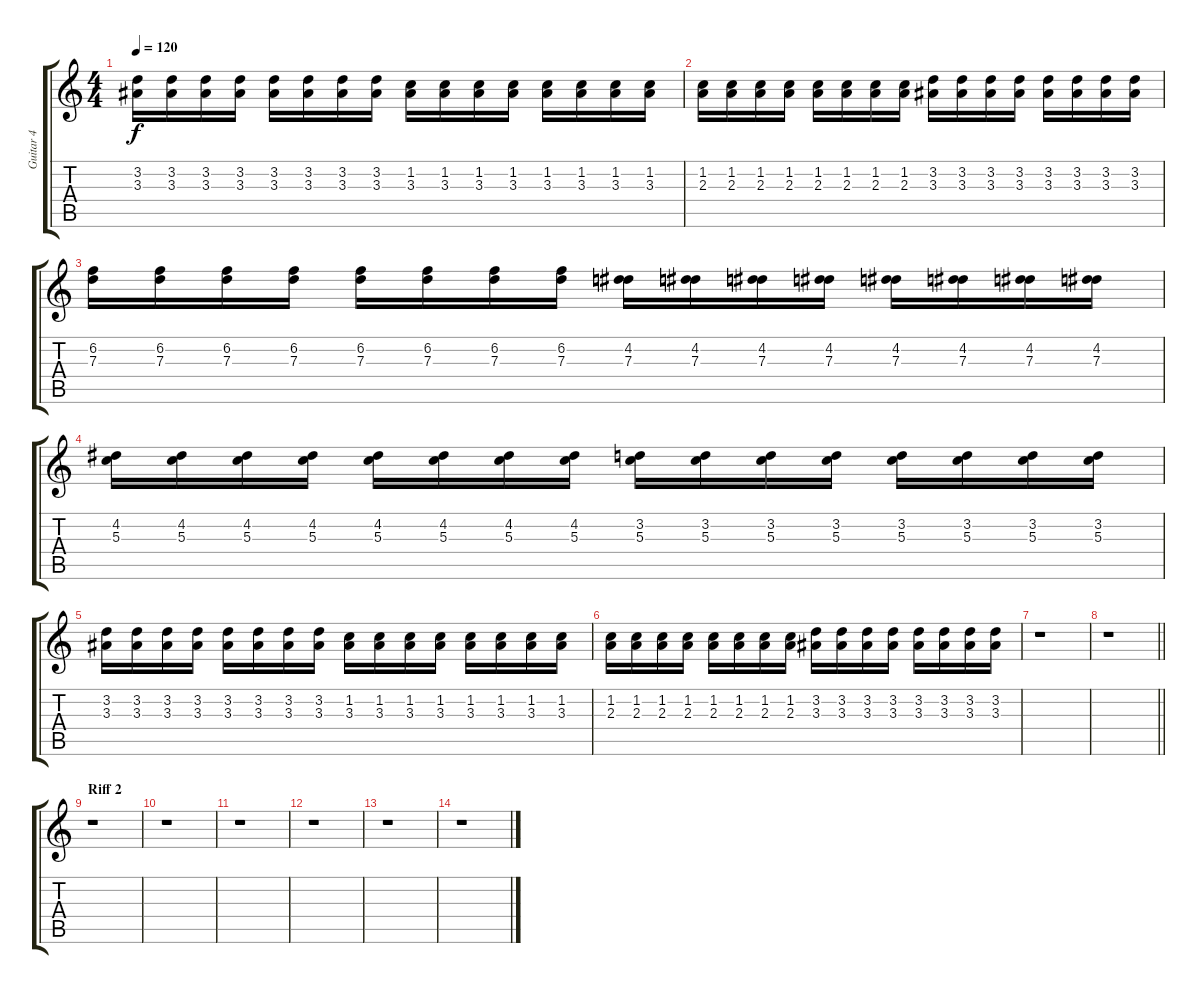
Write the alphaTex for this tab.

\track ("Guitar 4" "Guitar 4") {instrument acousticguitarsteel}
\staff {score tabs}
\tuning (E4 B3 G3 D3 A2 E2) {hide}
\ts (4 4)
\tempo 120
\clef g2
\ks c
(3.2 3.3).16{dy f} (3.2 3.3).16 (3.2 3.3).16 (3.2 3.3).16 (3.2 3.3).16 (3.2 3.3).16 (3.2 3.3).16 (3.2 3.3).16 (1.2 3.3).16 (1.2 3.3).16 (1.2 3.3).16 (1.2 3.3).16 (1.2 3.3).16 (1.2 3.3).16 (1.2 3.3).16 (1.2 3.3).16 |
(1.2 2.3).16 (1.2 2.3).16 (1.2 2.3).16 (1.2 2.3).16 (1.2 2.3).16 (1.2 2.3).16 (1.2 2.3).16 (1.2 2.3).16 (3.2 3.3).16 (3.2 3.3).16 (3.2 3.3).16 (3.2 3.3).16 (3.2 3.3).16 (3.2 3.3).16 (3.2 3.3).16 (3.2 3.3).16 |
(6.2 7.3).16 (6.2 7.3).16 (6.2 7.3).16 (6.2 7.3).16 (6.2 7.3).16 (6.2 7.3).16 (6.2 7.3).16 (6.2 7.3).16 (4.2 7.3).16 (4.2 7.3).16 (4.2 7.3).16 (4.2 7.3).16 (4.2 7.3).16 (4.2 7.3).16 (4.2 7.3).16 (4.2 7.3).16 |
(4.2 5.3).16 (4.2 5.3).16 (4.2 5.3).16 (4.2 5.3).16 (4.2 5.3).16 (4.2 5.3).16 (4.2 5.3).16 (4.2 5.3).16 (3.2 5.3).16 (3.2 5.3).16 (3.2 5.3).16 (3.2 5.3).16 (3.2 5.3).16 (3.2 5.3).16 (3.2 5.3).16 (3.2 5.3).16 |
(3.2 3.3).16 (3.2 3.3).16 (3.2 3.3).16 (3.2 3.3).16 (3.2 3.3).16 (3.2 3.3).16 (3.2 3.3).16 (3.2 3.3).16 (1.2 3.3).16 (1.2 3.3).16 (1.2 3.3).16 (1.2 3.3).16 (1.2 3.3).16 (1.2 3.3).16 (1.2 3.3).16 (1.2 3.3).16 |
(1.2 2.3).16 (1.2 2.3).16 (1.2 2.3).16 (1.2 2.3).16 (1.2 2.3).16 (1.2 2.3).16 (1.2 2.3).16 (1.2 2.3).16 (3.2 3.3).16 (3.2 3.3).16 (3.2 3.3).16 (3.2 3.3).16 (3.2 3.3).16 (3.2 3.3).16 (3.2 3.3).16 (3.2 3.3).16 |
r.1 |
\barLineRight lightlight
r.1 |
\section ("" "Riff 2")
r.1 |
r.1 |
r.1 |
r.1 |
r.1 |
r.1
